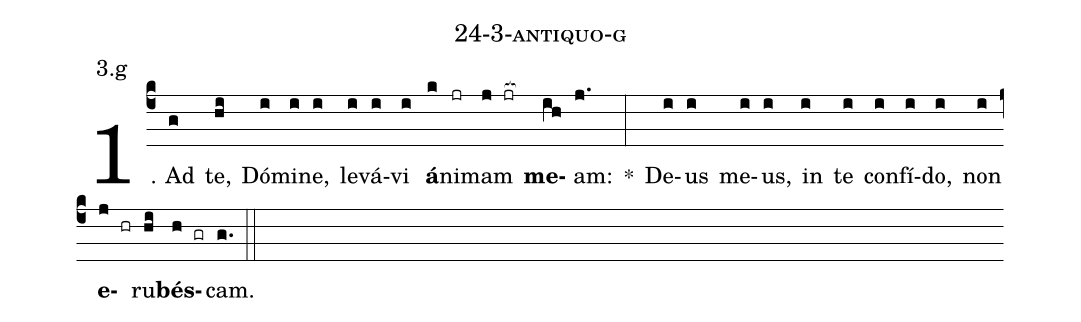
name: 24-3-antiquo-g;
annotation: 3.g;
%%
(c4)1. Ad(g) te,(hi) Dó(i)mi(i)ne,(i) le(i)vá(i)vi(i) <b>á</b>(k)ni(jr)mam(j jr[ocb:1{]) <b>me</b>(ih[ocb:0}])am:(j.) *(:) De(i)us(i) me(i)us,(i) in(i) te(i) con(i)fí(i)do,(i) non(i) <b>e</b>(j hr)ru(hi)<b>bés</b>(h gr)cam.(g.) (::)
